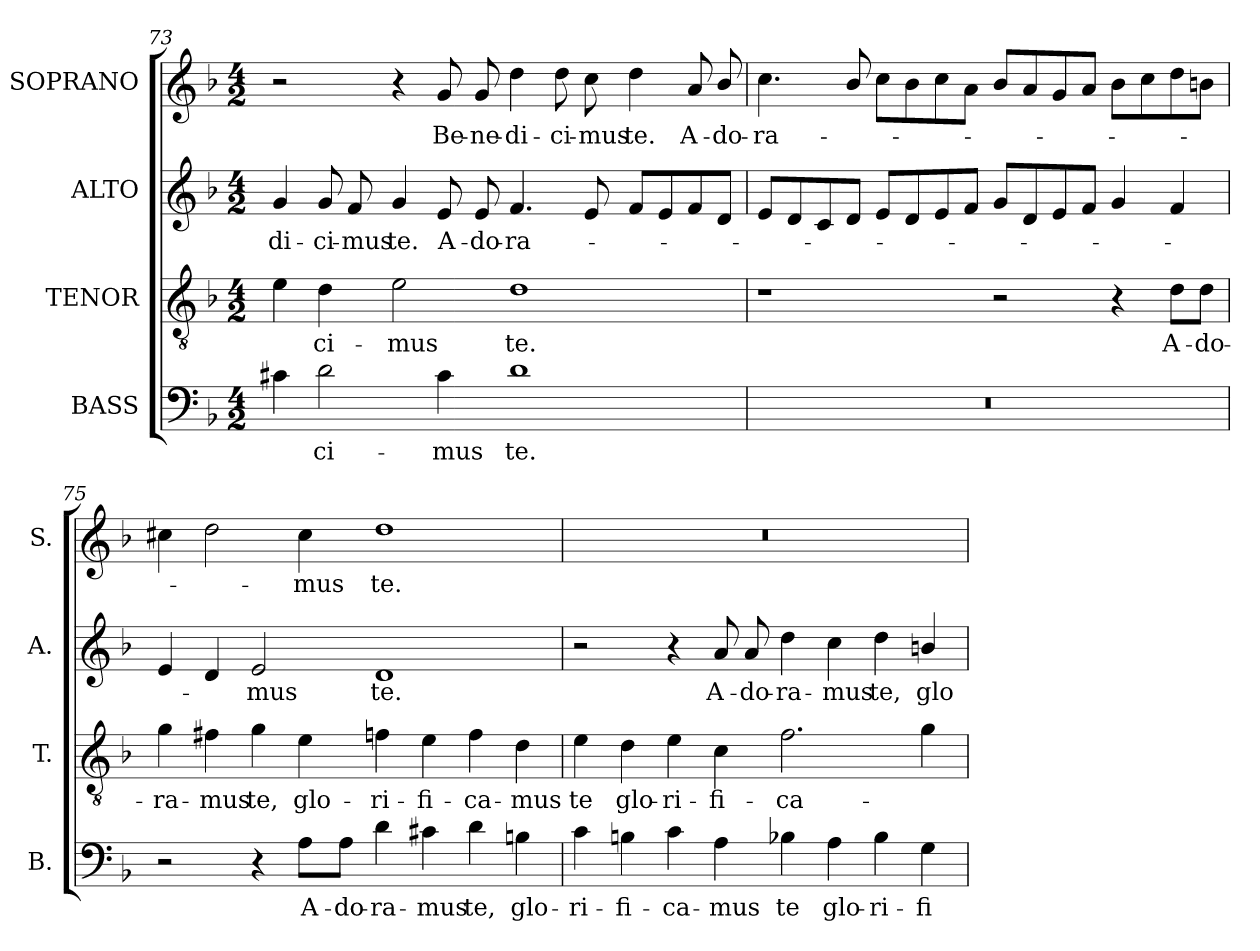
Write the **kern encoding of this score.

**kern	**text	**kern	**text	**kern	**text	**kern	**text
*part4	*part4	*part3	*part3	*part2	*part2	*part1	*part1
*staff4	*staff4	*staff3	*staff3	*staff2	*staff2	*staff1	*staff1
*I"BASS	*	*I"TENOR	*	*I"ALTO	*	*I"SOPRANO	*
*I'B.	*	*I'T.	*	*I'A.	*	*I'S.	*
!!LO:PB:g=z
*clefF4	*	*clefGv2	*	*clefG2	*	*clefG2	*
*	*	*ITrd7c12	*	*	*	*	*
*k[b-]	*	*k[b-]	*	*k[b-]	*	*k[b-]	*
*F:	*	*F:	*	*F:	*	*F:	*
*M4/2	*	*M4/2	*	*M4/2	*	*M4/2	*
=73	=73	=73	=73	=73	=73	=73	=73
!	!	!	!	!	!LO:LY:b:color=#000000	!	!
4c#Xi\	.	4Ei\	.	4gi/	-di-	2r	.
!	!LO:LY:b:color=#000000	!	!	!	!	!	!
!	!	!	!LO:LY:b:color=#000000	!	!	!	!
!	!	!	!	!	!LO:LY:b:color=#000000	!	!
2di\	-ci-	4Di\	-ci-	8gi/	-ci-	.	.
!	!	!	!	!	!LO:LY:b:color=#000000	!	!
.	.	.	.	8fi/	-mus	.	.
!	!	!	!LO:LY:b:color=#000000	!	!	!	!
!	!	!	!	!	!LO:LY:b:color=#000000	!	!
.	.	2Ei\	-mus	4gi/	te.	4r	.
!	!LO:LY:b:color=#000000	!	!	!	!	!	!
!	!	!	!	!	!LO:LY:b:color=#000000	!	!
!	!	!	!	!	!	!	!LO:LY:b:color=#000000
4c#i\	-mus	.	.	8ei/	A-	8gi/	Be-
!	!	!	!	!	!LO:LY:b:color=#000000	!	!
!	!	!	!	!	!	!	!LO:LY:b:color=#000000
.	.	.	.	8ei/	-do-	8gi/	-ne-
!	!LO:LY:b:color=#000000	!	!	!	!	!	!
!	!	!	!LO:LY:b:color=#000000	!	!	!	!
!	!	!	!	!	!LO:LY:b:color=#000000	!	!
!	!	!	!	!	!	!	!LO:LY:b:color=#000000
1di	te.	1Di	te.	4.fi/	-ra-	4ddi\	-di-
!	!	!	!	!	!	!	!LO:LY:b:color=#000000
.	.	.	.	.	.	8ddi\	-ci-
!	!	!	!	!	!	!	!LO:LY:b:color=#000000
.	.	.	.	8ei/	.	8cci\	-mus
!	!	!	!	!	!	!	!LO:LY:b:color=#000000
.	.	.	.	8fi/L	.	4ddi\	te.
.	.	.	.	8ei/	.	.	.
!	!	!	!	!	!	!	!LO:LY:b:color=#000000
.	.	.	.	8fi/	.	8ai/	A-
!	!	!	!	!	!	!	!LO:LY:b:color=#000000
.	.	.	.	8di/J	.	8b-i/	-do-
=74	=74	=74	=74	=74	=74	=74	=74
!LO:N:vis=1	!	!	!	!	!	!	!
!	!	!	!	!	!	!	!LO:LY:b:color=#000000
0r	.	1r	.	8ei/L	.	4.cci\	-ra-
.	.	.	.	8di/	.	.	.
.	.	.	.	8ci/	.	.	.
.	.	.	.	8di/J	.	8b-i/	.
.	.	.	.	8ei/L	.	8cci\L	.
.	.	.	.	8di/	.	8b-i\	.
.	.	.	.	8ei/	.	8cci\	.
.	.	.	.	8fi/J	.	8ai\J	.
.	.	2r	.	8gi/L	.	8b-i/L	.
.	.	.	.	8di/	.	8ai/	.
.	.	.	.	8ei/	.	8gi/	.
.	.	.	.	8fi/J	.	8ai/J	.
.	.	4r	.	4gi/	.	8b-i\L	.
.	.	.	.	.	.	8cci\	.
!	!	!	!LO:LY:b:color=#000000	!	!	!	!
.	.	8Di\L	A-	4fi/	.	8ddi\	.
!	!	!	!LO:LY:b:color=#000000	!	!	!	!
.	.	8Di\J	-do-	.	.	8bni\J	.
!!LO:LB:g=z
=75	=75	=75	=75	=75	=75	=75	=75
!	!	!	!LO:LY:b:color=#000000	!	!	!	!
2r	.	4Gi\	-ra-	4ei/	.	4cc#Xi\	.
!	!	!	!LO:LY:b:color=#000000	!	!	!	!
.	.	4F#Xi\	-mus	4di/	.	2ddi\	.
!	!	!	!LO:LY:b:color=#000000	!	!	!	!
!	!	!	!	!	!LO:LY:b:color=#000000	!	!
4r	.	4Gi\	te,	2ei/	-mus	.	.
!	!LO:LY:b:color=#000000	!	!	!	!	!	!
!	!	!	!LO:LY:b:color=#000000	!	!	!	!
!	!	!	!	!	!	!	!LO:LY:b:color=#000000
8Ai\L	A-	4Ei\	glo-	.	.	4cc#i\	-mus
!	!LO:LY:b:color=#000000	!	!	!	!	!	!
8Ai\J	-do-	.	.	.	.	.	.
!	!LO:LY:b:color=#000000	!	!	!	!	!	!
!	!	!	!LO:LY:b:color=#000000	!	!	!	!
!	!	!	!	!	!LO:LY:b:color=#000000	!	!
!	!	!	!	!	!	!	!LO:LY:b:color=#000000
4di\	-ra-	4Fni\	-ri-	1di	te.	1ddi	te.
!	!LO:LY:b:color=#000000	!	!	!	!	!	!
!	!	!	!LO:LY:b:color=#000000	!	!	!	!
4c#Xi\	-mus	4Ei\	-fi-	.	.	.	.
!	!LO:LY:b:color=#000000	!	!	!	!	!	!
!	!	!	!LO:LY:b:color=#000000	!	!	!	!
4di\	te,	4Fi\	-ca-	.	.	.	.
!	!LO:LY:b:color=#000000	!	!	!	!	!	!
!	!	!	!LO:LY:b:color=#000000	!	!	!	!
4Bni\	glo-	4Di\	-mus	.	.	.	.
=76	=76	=76	=76	=76	=76	=76	=76
!	!LO:LY:b:color=#000000	!	!	!	!	!	!
!	!	!	!LO:LY:b:color=#000000	!	!	!LO:N:vis=1	!
4ci\	-ri-	4Ei\	te	2r	.	0r	.
!	!LO:LY:b:color=#000000	!	!	!	!	!	!
!	!	!	!LO:LY:b:color=#000000	!	!	!	!
4Bni\	-fi-	4Di\	glo-	.	.	.	.
!	!LO:LY:b:color=#000000	!	!	!	!	!	!
!	!	!	!LO:LY:b:color=#000000	!	!	!	!
4ci\	-ca-	4Ei\	-ri-	4r	.	.	.
!	!LO:LY:b:color=#000000	!	!	!	!	!	!
!	!	!	!LO:LY:b:color=#000000	!	!	!	!
!	!	!	!	!	!LO:LY:b:color=#000000	!	!
4Ai\	-mus	4Ci\	-fi-	8ai/	A-	.	.
!	!	!	!	!	!LO:LY:b:color=#000000	!	!
.	.	.	.	8ai/	-do-	.	.
!	!LO:LY:b:color=#000000	!	!	!	!	!	!
!	!	!	!LO:LY:b:color=#000000	!	!	!	!
!	!	!	!	!	!LO:LY:b:color=#000000	!	!
4B-Xi\	te	2.Fi\	-ca-	4ddi\	-ra-	.	.
!	!LO:LY:b:color=#000000	!	!	!	!	!	!
!	!	!	!	!	!LO:LY:b:color=#000000	!	!
4Ai\	glo-	.	.	4cci\	-mus	.	.
!	!LO:LY:b:color=#000000	!	!	!	!	!	!
!	!	!	!	!	!LO:LY:b:color=#000000	!	!
4B-i\	-ri-	.	.	4ddi\	te,	.	.
!	!LO:LY:b:color=#000000	!	!	!	!	!	!
!	!	!	!	!	!LO:LY:b:color=#000000	!	!
4Gi\	-fi-	4Gi\	.	4bni/	glo-	.	.
=	=	=	=	=	=	=	=
*-	*-	*-	*-	*-	*-	*-	*-
